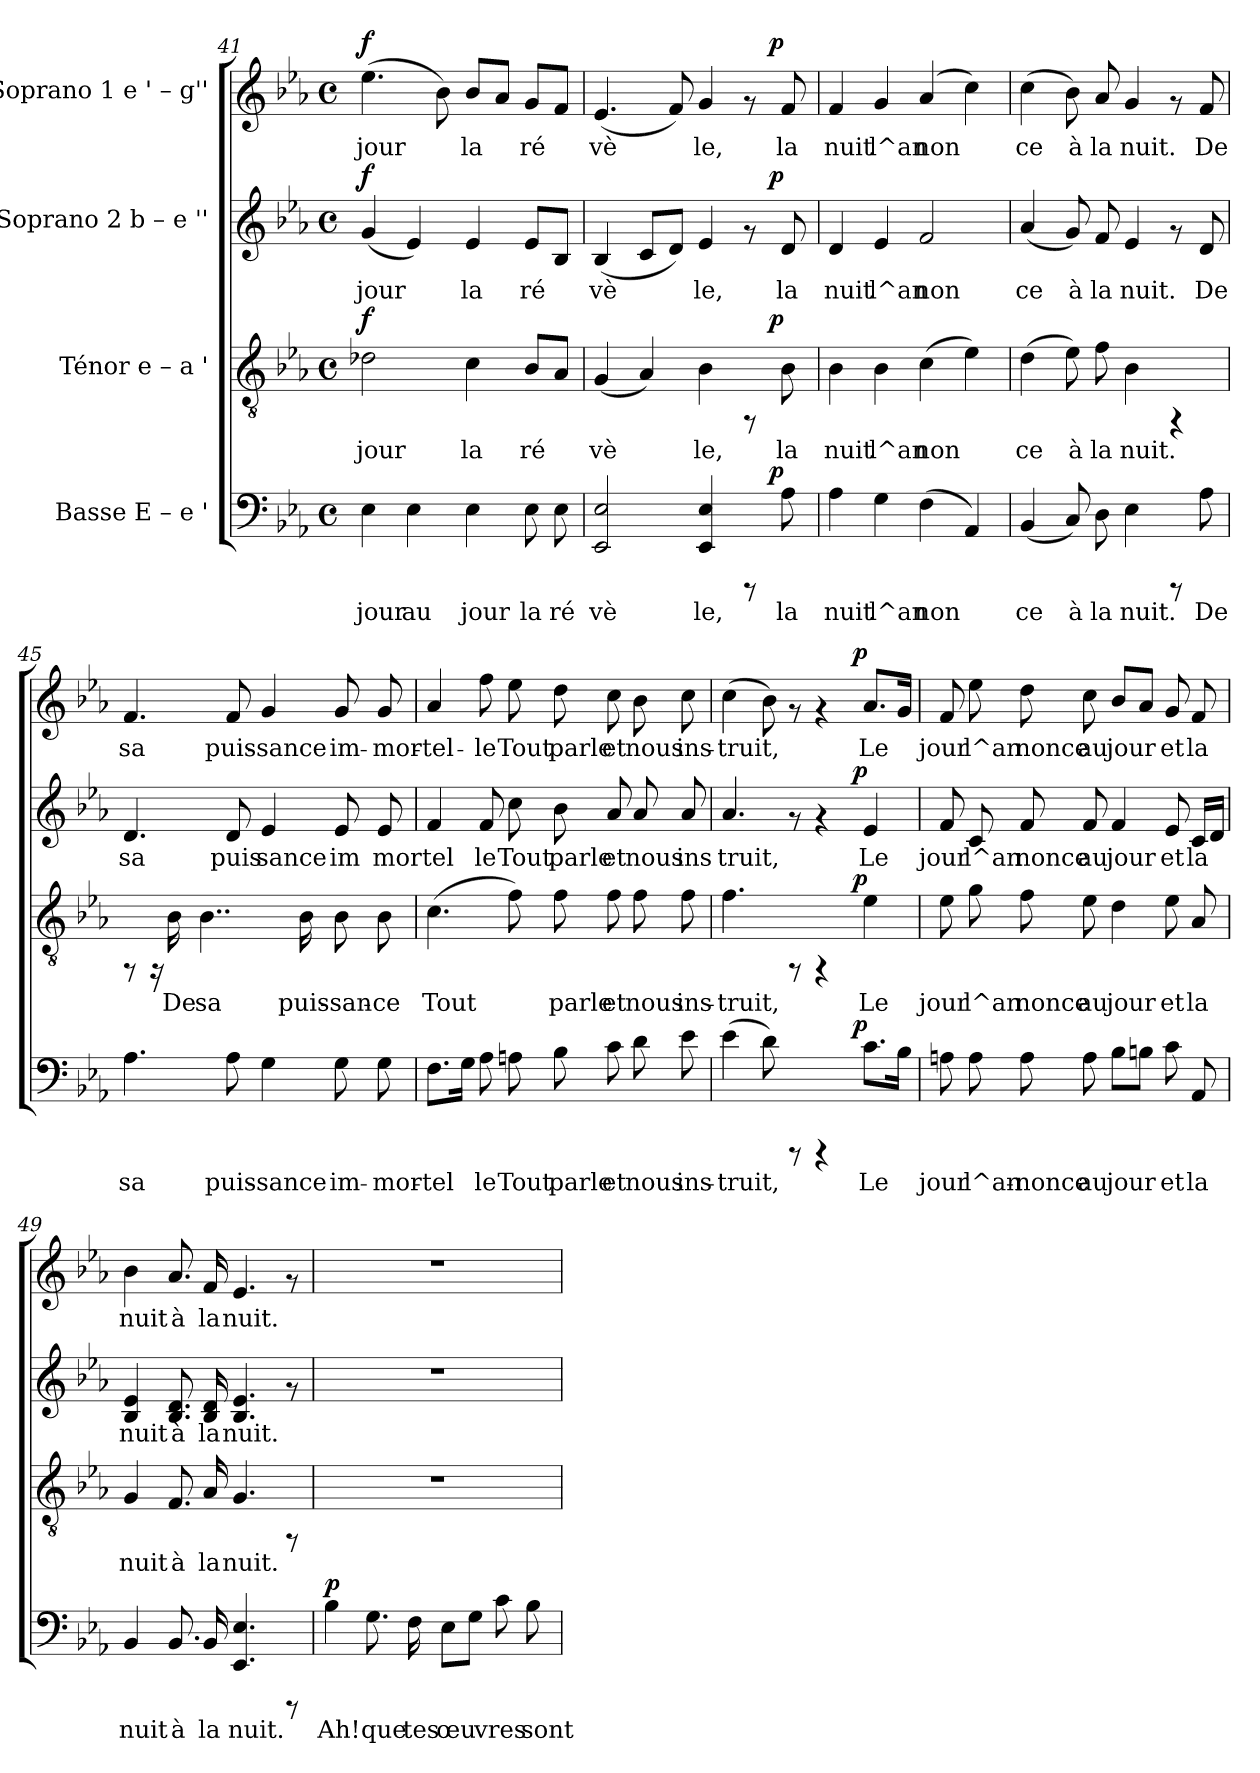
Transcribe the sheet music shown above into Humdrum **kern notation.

**kern	**text	**dynam	**kern	**text	**dynam	**kern	**text	**dynam	**kern	**text	**dynam
*part4	*part4	*part4	*part3	*part3	*part3	*part2	*part2	*part2	*part1	*part1	*part1
*staff4	*staff4	*staff4	*staff3	*staff3	*staff3	*staff2	*staff2	*staff2	*staff1	*staff1	*staff1
*I"Basse  E – e '	*	*	*I"Ténor  e – a '	*	*	*I"Soprano 2  b – e ''	*	*	*I"Soprano 1  e ' – g''	*	*
!!LO:LB:g=z
*clefF4	*	*	*clefGv2	*	*	*clefG2	*	*	*clefG2	*	*
*k[b-e-a-]	*	*	*k[b-e-a-]	*	*	*k[b-e-a-]	*	*	*k[b-e-a-]	*	*
*E-:	*	*	*E-:	*	*	*E-:	*	*	*E-:	*	*
*M4/4	*	*	*M4/4	*	*	*M4/4	*	*	*M4/4	*	*
*met(c)	*	*	*met(c)	*	*	*met(c)	*	*	*met(c)	*	*
=41	=41	=41	=41	=41	=41	=41	=41	=41	=41	=41	=41
!	!LO:LY:b:cj	!	!	!LO:LY:b:cj	!LO:DY:a	!	!LO:LY:b:cj	!LO:DY:a	!	!LO:LY:b:cj	!LO:DY:a
4E-\	jour	.	2d-X\	jour	f	(<4g/	jour	f	(>4.ee-\	jour	f
!	!LO:LY:b:cj	!	!	!	!	!	!LO:LY:b:cj	!	!	!	!
4E-\	au	.	.	.	.	4e-/)	.	.	.	.	.
!	!	!	!	!	!	!	!	!	!	!LO:LY:b:cj	!
.	.	.	.	.	.	.	.	.	8b-\)	.	.
!	!LO:LY:b:cj	!	!	!LO:LY:b:cj	!	!	!LO:LY:b:cj	!	!	!LO:LY:b:cj	!
4E-\	jour	.	4c\	la	.	4e-/	la	.	8b-/L	la	.
!	!	!	!	!	!	!	!	!	!	!LO:LY:b:cj	!
.	.	.	.	.	.	.	.	.	8a-/J	.	.
!	!LO:LY:b:cj	!	!	!LO:LY:b:cj	!	!	!LO:LY:b:cj	!	!	!LO:LY:b:cj	!
8E-\	la	.	8B-/L	ré	.	8e-/L	ré	.	8g/L	ré	.
!	!LO:LY:b:cj	!	!	!LO:LY:b:cj	!	!	!LO:LY:b:cj	!	!	!LO:LY:b:cj	!
8E-\	ré	.	8A-/J	.	.	8B-/J	.	.	8f/J	.	.
=42	=42	=42	=42	=42	=42	=42	=42	=42	=42	=42	=42
!	!LO:LY:b:cj	!	!	!LO:LY:b:cj	!	!	!LO:LY:b:cj	!	!	!LO:LY:b:cj	!
*^	*	*	*^	*	*	*^	*	*	*^	*	*
2E-/ 2EE-/	2ryy	vè	.	(<4G/	2ryy	vè	.	(<4B-/	2ryy	vè	.	(<4.e-/	2ryy	vè	.
!	!	!	!	!	!	!LO:LY:b:cj	!	!	!	!LO:LY:b:cj	!	!	!	!	!
.	.	.	.	4A-/)	.	.	.	8c/L	.	.	.	.	.	.	.
!	!	!	!	!	!	!	!	!	!	!LO:LY:b:cj	!	!	!	!LO:LY:b:cj	!
.	.	.	.	.	.	.	.	8d/J)	.	.	.	8f/)	.	.	.
!	!	!LO:LY:b:cj	!	!	!	!LO:LY:b:cj	!	!	!	!LO:LY:b:cj	!	!	!	!LO:LY:b:cj	!
4E-/ 4EE-/	4ryy	le,	.	4B-\	4ryy	le,	.	4e-/	4ryy	le,	.	4g/	4ryy	le,	.
8rCCC	16.ryy	.	.	8rFF	16.ryy	.	.	8rf	16.ryy	.	.	8rf	16.ryy	.	.
!	!	!	!LO:DY:a	!	!	!	!LO:DY:a	!	!	!	!LO:DY:a	!	!	!	!LO:DY:a
.	8ryy	.	p	.	8ryy	.	p	.	8ryy	.	p	.	8ryy	.	p
!	!	!LO:LY:b:cj	!	!	!	!LO:LY:b:cj	!	!	!	!LO:LY:b:cj	!	!	!	!LO:LY:b:cj	!
8A-\	.	la	.	8B-\	.	la	.	8d/	.	la	.	8f/	.	la	.
.	32ryy	.	.	.	32ryy	.	.	.	32ryy	.	.	.	32ryy	.	.
=43	=43	=43	=43	=43	=43	=43	=43	=43	=43	=43	=43	=43	=43	=43	=43
!	!	!LO:LY:b:cj	!	!	!	!LO:LY:b:cj	!	!	!	!LO:LY:b:cj	!	!	!	!LO:LY:b:cj	!
*v	*v	*	*	*	*	*	*	*v	*v	*	*	*v	*v	*	*
*	*	*	*v	*v	*	*	*	*	*	*	*	*
4A-\	nuit	.	4B-\	nuit	.	4d/	nuit	.	4f/	nuit	.
!	!LO:LY:b:cj	!	!	!LO:LY:b:cj	!	!	!LO:LY:b:cj	!	!	!LO:LY:b:cj	!
4G\	l^an	.	4B-\	l^an	.	4e-/	l^an	.	4g/	l^an	.
!	!LO:LY:b:cj	!	!	!LO:LY:b:cj	!	!	!LO:LY:b:cj	!	!	!LO:LY:b:cj	!
(>4F\	non	.	(>4c\	non	.	2f/	non	.	(>4a-/	non	.
!	!LO:LY:b:cj	!	!	!LO:LY:b:cj	!	!	!	!	!	!LO:LY:b:cj	!
4AA-/)	.	.	4e-\)	.	.	.	.	.	4cc\)	.	.
=44	=44	=44	=44	=44	=44	=44	=44	=44	=44	=44	=44
!	!LO:LY:b:cj	!	!	!LO:LY:b:cj	!	!	!LO:LY:b:cj	!	!	!LO:LY:b:cj	!
(<4BB-/	ce	.	(>4d\	ce	.	(<4a-/	ce	.	(>4cc\	ce	.
!	!LO:LY:b:cj	!	!	!LO:LY:b:cj	!	!	!LO:LY:b:cj	!	!	!LO:LY:b:cj	!
8C/)	à	.	8e-\)	à	.	8g/)	à	.	8b-\)	à	.
!	!LO:LY:b:cj	!	!	!LO:LY:b:cj	!	!	!LO:LY:b:cj	!	!	!LO:LY:b:cj	!
8D\	la	.	8f\	la	.	8f/	la	.	8a-/	la	.
!	!LO:LY:b:cj	!	!	!LO:LY:b:cj	!	!	!LO:LY:b:cj	!	!	!LO:LY:b:cj	!
4E-\	nuit.	.	4B-\	nuit.	.	4e-/	nuit.	.	4g/	nuit.	.
8rCCC	.	.	4rFF	.	.	8rf	.	.	8rf	.	.
!	!LO:LY:b:cj	!	!	!	!	!	!LO:LY:b:cj	!	!	!LO:LY:b:cj	!
8A-\	De	.	.	.	.	8d/	De	.	8f/	De	.
!!LO:LB:g=z
=45	=45	=45	=45	=45	=45	=45	=45	=45	=45	=45	=45
!	!LO:LY:b:cj	!	!	!	!	!	!LO:LY:b:cj	!	!	!LO:LY:b:cj	!
4.A-\	sa	.	8rFF	.	.	4.d/	sa	.	4.f/	sa	.
.	.	.	16rEE	.	.	.	.	.	.	.	.
!	!	!	!	!LO:LY:b:cj	!	!	!	!	!	!	!
.	.	.	16B-\	De	.	.	.	.	.	.	.
!	!	!	!	!LO:LY:b:cj	!	!	!	!	!	!	!
.	.	.	4..B-\	sa	.	.	.	.	.	.	.
!	!LO:LY:b:cj	!	!	!	!	!	!LO:LY:b:cj	!	!	!LO:LY:b:cj	!
8A-\	puis-	.	.	.	.	8d/	puis	.	8f/	puis-	.
!	!LO:LY:b:cj	!	!	!	!	!	!LO:LY:b:cj	!	!	!LO:LY:b:cj	!
4G\	-sance	.	.	.	.	4e-/	sance	.	4g/	-sance	.
!	!	!	!	!LO:LY:b:cj	!	!	!	!	!	!	!
.	.	.	16B-\	puis-	.	.	.	.	.	.	.
!	!LO:LY:b:cj	!	!	!LO:LY:b:cj	!	!	!LO:LY:b:cj	!	!	!LO:LY:b:cj	!
8G\	im-	.	8B-\	-san-	.	8e-/	im	.	8g/	im-	.
!	!LO:LY:b:cj	!	!	!LO:LY:b:cj	!	!	!LO:LY:b:cj	!	!	!LO:LY:b:cj	!
8G\	-mor-	.	8B-\	-ce	.	8e-/	mor	.	8g/	-mor-	.
=46	=46	=46	=46	=46	=46	=46	=46	=46	=46	=46	=46
!	!LO:LY:b:cj	!	!	!LO:LY:b:cj	!	!	!LO:LY:b:cj	!	!	!LO:LY:b:cj	!
8.F\L	-tel-	.	(>4.c\	Tout	.	4f/	tel	.	4a-/	-tel-	.
!	!LO:LY:b:cj	!	!	!	!	!	!	!	!	!	!
16G\J	--	.	.	.	.	.	.	.	.	.	.
!	!LO:LY:b:cj	!	!	!	!	!	!LO:LY:b:cj	!	!	!LO:LY:b:cj	!
8A-\	-le	.	.	.	.	8f/	le	.	8ff\	-le	.
!	!LO:LY:b:cj	!	!	!LO:LY:b:cj	!	!	!LO:LY:b:cj	!	!	!LO:LY:b:cj	!
8An\	Tout	.	8f\)	.	.	8cc\	Tout	.	8ee-\	Tout	.
!	!LO:LY:b:cj	!	!	!LO:LY:b:cj	!	!	!LO:LY:b:cj	!	!	!LO:LY:b:cj	!
8B-\	parle	.	8f\	parle	.	8b-\	parle	.	8dd\	parle	.
!	!LO:LY:b:cj	!	!	!LO:LY:b:cj	!	!	!LO:LY:b:cj	!	!	!LO:LY:b:cj	!
8c\	et	.	8f\	et	.	8a-/	et	.	8cc\	et	.
!	!LO:LY:b:cj	!	!	!LO:LY:b:cj	!	!	!LO:LY:b:cj	!	!	!LO:LY:b:cj	!
8d\	nous	.	8f\	nous	.	8a-/	nous	.	8b-\	nous	.
!	!LO:LY:b:cj	!	!	!LO:LY:b:cj	!	!	!LO:LY:b:cj	!	!	!LO:LY:b:cj	!
8e-\	ins-	.	8f\	ins-	.	8a-/	ins	.	8cc\	ins-	.
=47	=47	=47	=47	=47	=47	=47	=47	=47	=47	=47	=47
!	!LO:LY:b:cj	!	!	!LO:LY:b:cj	!	!	!LO:LY:b:cj	!	!	!LO:LY:b:cj	!
*^	*	*	*^	*	*	*^	*	*	*^	*	*
(>4e-\	2ryy	-truit,	.	4.f\	2ryy	-truit,	.	4.a-/	2ryy	truit,	.	(>4cc\	2ryy	-truit,	.
!	!	!LO:LY:b:cj	!	!	!	!	!	!	!	!	!	!	!	!LO:LY:b:cj	!
8d\)	.	.	.	.	.	.	.	.	.	.	.	8b-\)	.	.	.
8rCCC	.	.	.	8rFF	.	.	.	8rf	.	.	.	8rf	.	.	.
4rCCC	8..ryy	.	.	4rFF	8..ryy	.	.	4rf	8..ryy	.	.	4rf	8..ryy	.	.
!	!	!	!LO:DY:a	!	!	!	!LO:DY:a	!	!	!	!LO:DY:a	!	!	!	!LO:DY:a
.	4ryy	.	p	.	4ryy	.	p	.	4ryy	.	p	.	4ryy	.	p
!	!	!LO:LY:b:cj	!	!	!	!LO:LY:b:cj	!	!	!	!LO:LY:b:cj	!	!	!	!LO:LY:b:cj	!
8.c\L	.	Le	.	4e-\	.	Le	.	4e-/	.	Le	.	8.a-/L	.	Le	.
!	!	!LO:LY:b:cj	!	!	!	!	!	!	!	!	!	!	!	!LO:LY:b:cj	!
16B-\J	.	.	.	.	.	.	.	.	.	.	.	16g/J	.	.	.
.	32ryy	.	.	.	32ryy	.	.	.	32ryy	.	.	.	32ryy	.	.
!!LO:PB:g=z
=48	=48	=48	=48	=48	=48	=48	=48	=48	=48	=48	=48	=48	=48	=48	=48
!	!	!LO:LY:b:cj	!	!	!	!LO:LY:b:cj	!	!	!	!LO:LY:b:cj	!	!	!	!LO:LY:b:cj	!
*v	*v	*	*	*	*	*	*	*v	*v	*	*	*v	*v	*	*
*	*	*	*v	*v	*	*	*	*	*	*	*	*
8An\	jour	.	8e-\	jour	.	8f/	jour	.	8f/	jour	.
!	!LO:LY:b:cj	!	!	!LO:LY:b:cj	!	!	!LO:LY:b:cj	!	!	!LO:LY:b:cj	!
8A\	l^an-	.	8g\	l^an	.	8c/	l^an	.	8ee-\	l^an	.
!	!LO:LY:b:cj	!	!	!LO:LY:b:cj	!	!	!LO:LY:b:cj	!	!	!LO:LY:b:cj	!
8A\	-nonce	.	8f\	nonce	.	8f/	nonce	.	8dd\	nonce	.
!	!LO:LY:b:cj	!	!	!LO:LY:b:cj	!	!	!LO:LY:b:cj	!	!	!LO:LY:b:cj	!
8A\	au	.	8e-\	au	.	8f/	au	.	8cc\	au	.
!	!LO:LY:b:cj	!	!	!LO:LY:b:cj	!	!	!LO:LY:b:cj	!	!	!LO:LY:b:cj	!
8B-\L	jour	.	4d\	jour	.	4f/	jour	.	8b-/L	jour	.
!	!LO:LY:b:cj	!	!	!	!	!	!	!	!	!LO:LY:b:cj	!
8Bn\J	.	.	.	.	.	.	.	.	8a-/J	.	.
!	!LO:LY:b:cj	!	!	!LO:LY:b:cj	!	!	!LO:LY:b:cj	!	!	!LO:LY:b:cj	!
8c\	et	.	8e-\	et	.	8e-/	et	.	8g/	et	.
!	!LO:LY:b:cj	!	!	!LO:LY:b:cj	!	!	!LO:LY:b:cj	!	!	!LO:LY:b:cj	!
8AA-/	la	.	8A-/	la	.	16c/L	la	.	8f/	la	.
!	!	!	!	!	!	!	!LO:LY:b:cj	!	!	!	!
.	.	.	.	.	.	16d/J	.	.	.	.	.
=49	=49	=49	=49	=49	=49	=49	=49	=49	=49	=49	=49
!	!LO:LY:b:cj	!	!	!LO:LY:b:cj	!	!	!LO:LY:b:cj	!	!	!LO:LY:b:cj	!
4BB-/	nuit	.	4G/	nuit	.	4B-/ 4e-/	nuit	.	4b-\	nuit	.
!	!LO:LY:b:cj	!	!	!LO:LY:b:cj	!	!	!LO:LY:b:cj	!	!	!LO:LY:b:cj	!
8.BB-/	à	.	8.F/	à	.	8.d/ 8.B-/	à	.	8.a-/	à	.
!	!LO:LY:b:cj	!	!	!LO:LY:b:cj	!	!	!LO:LY:b:cj	!	!	!LO:LY:b:cj	!
16BB-/	la	.	16A-/	la	.	16d/ 16B-/	la	.	16f/	la	.
!	!LO:LY:b:cj	!	!	!LO:LY:b:cj	!	!	!LO:LY:b:cj	!	!	!LO:LY:b:cj	!
4.E-/ 4.EE-/	nuit.	.	4.G/	nuit.	.	4.e-/ 4.B-/	nuit.	.	4.e-/	nuit.	.
8rCCC	.	.	8rFF	.	.	8rf	.	.	8rf	.	.
=50	=50	=50	=50	=50	=50	=50	=50	=50	=50	=50	=50
!	!LO:LY:b:cj	!LO:DY:a	!	!	!	!	!	!	!	!	!
4B-\	Ah!	p	1r	.	.	1r	.	.	1r	.	.
!	!LO:LY:b:cj	!	!	!	!	!	!	!	!	!	!
8.G\	que	.	.	.	.	.	.	.	.	.	.
!	!LO:LY:b:cj	!	!	!	!	!	!	!	!	!	!
16F\	tes	.	.	.	.	.	.	.	.	.	.
!	!LO:LY:b:cj	!	!	!	!	!	!	!	!	!	!
8E-\L	œu-	.	.	.	.	.	.	.	.	.	.
!	!LO:LY:b:cj	!	!	!	!	!	!	!	!	!	!
8G\J	--	.	.	.	.	.	.	.	.	.	.
!	!LO:LY:b:cj	!	!	!	!	!	!	!	!	!	!
8c\	-vres	.	.	.	.	.	.	.	.	.	.
!	!LO:LY:b:cj	!	!	!	!	!	!	!	!	!	!
8B-\	sont	.	.	.	.	.	.	.	.	.	.
=	=	=	=	=	=	=	=	=	=	=	=
*-	*-	*-	*-	*-	*-	*-	*-	*-	*-	*-	*-
